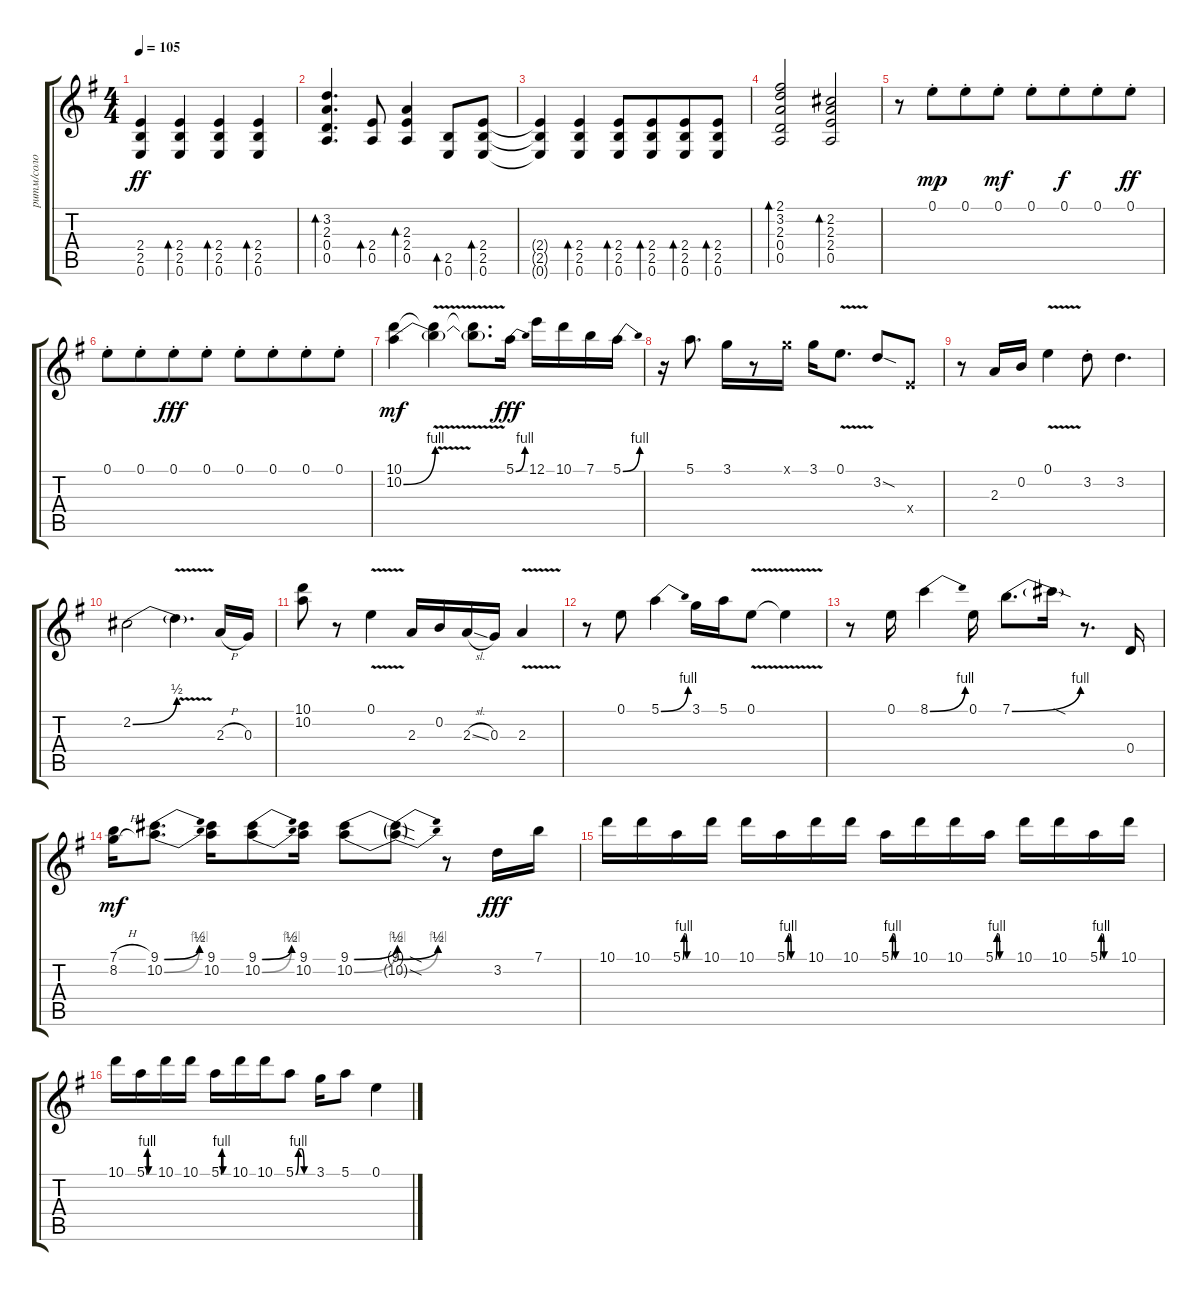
\track ("ритм/соло" "ритм/соло") {instrument overdrivenguitar}
\staff {score tabs}
\tuning (E4 B3 G3 D3 A2 E2) {hide}
\ts (4 4)
\tempo 105
\clef g2
\ks eminor
(2.4{t} 2.5{t} 0.6{t}).4{dy ff} (2.4 2.5 0.6).4{bd 60} (2.4 2.5 0.6).4{bd 60} (2.4 2.5 0.6).4{bd 60} |
(3.2 2.3 0.4 0.5).4{d bd 60} (2.4 0.5).8{bd 60} (2.3 2.4 0.5).4{bd 60} (2.5 0.6).8{bd 60} (2.4 2.5 0.6).8{bd 60} |
(2.4{t} 2.5{t} 0.6{t}).4 (2.4 2.5 0.6).4{bd 60} (2.4 2.5 0.6).8{bd 60} (2.4 2.5 0.6).8{bd 60 beam merge} (2.4 2.5 0.6).8{bd 60} (2.4 2.5 0.6).8{bd 60} |
(2.1 3.2 2.3 0.4 0.5).2{bd 60} (2.2 2.3 2.4 0.5).2{bd 60} |
r.8{volume 16} 0.1{st}.8{dy mp beam merge} 0.1{st}.8 0.1{st}.8{dy mf} 0.1{st}.8 0.1{st}.8{dy f beam merge} 0.1{st}.8 0.1{st}.8{dy ff} |
0.1{st}.8 0.1{st}.8{beam merge} 0.1{st}.8{dy fff} 0.1{st}.8 0.1{st}.8 0.1{st}.8{beam merge} 0.1{st}.8 0.1{st}.8 |
(10.1 10.2{be (bend 0 0 60 4)}).4{dy mf} (10.1{v t} 10.2{v t}).4 (10.1{t} 10.2{t}).8{d} 5.1{be (bend 0 0 60 4)}.16{dy fff} 12.1.16 10.1.16 7.1.16 5.1{be (bend 0 0 60 4)}.16 |
r.16 5.1.8{d} 3.1.16 r.8 3.1{x}.16 3.1.16 0.1{v}.8{d} 3.2{sod}.8 2.4{x}.8 |
r.8 2.3.16 0.2.16 0.1{v}.4 3.2{st}.8 3.2.4{d} |
2.2{be (bend 0 0 60 2)}.2 2.2{v t}.4{d} 2.3{h}.16 0.3.16 |
(10.1 10.2).8 r.8 0.1{v}.4 2.3.16 0.2.16 2.3{sl}.16 0.3.16 2.3{v}.4 |
r.8 0.1.8 5.1{be (bend 0 0 60 4)}.4 3.1.16 5.1.16 0.1{v}.8 0.1{t}.4 |
r.8 0.1.16 8.1{be (bend 0 0 60 4)}.4 0.1.16 7.1{be (bend 0 0 60 4)}.8{d} 7.1{sod t}.16 r.8{d} 0.4.16 |
(7.1{h} 8.2{h}).16{dy mf} (9.1{be (bend 0 0 60 2)} 10.2{be (bend 0 0 60 4)}).8{d} (9.1 10.2).16 (9.1{be (bend 0 0 60 2)} 10.2{be (bend 0 0 60 4)}).8 (9.1 10.2).16 (9.1{be (bend 0 0 60 2)} 10.2{be (bend 0 0 60 4)}).8 (9.1{be (bend 0 0 60 2) sod t} 10.2{be (bend 0 0 60 4) sod t}).8 r.8 3.2.16{dy fff} 7.1.16 |
10.1.16 10.1.16 5.1{be (custom 0 0 5 4 10 4 15 0 17 0 19 0 30 0 60 0)}.16 10.1.16 10.1.16 5.1{be (custom 0 0 5 4 10 4 15 0 17 0 19 0 30 0 60 0)}.16 10.1.16 10.1.16 5.1{be (custom 0 0 5 4 10 4 15 0 17 0 19 0 30 0 60 0)}.16 10.1.16 10.1.16 5.1{be (custom 0 0 5 4 10 4 15 0 17 0 19 0 30 0 60 0)}.16 10.1.16 10.1.16 5.1{be (custom 0 0 5 4 10 4 15 0 17 0 19 0 30 0 60 0)}.16 10.1.16 |
10.1.16 5.1{be (custom 0 0 5 4 10 4 15 0 17 0 19 0 30 0 60 0)}.16 10.1.16 10.1.16 5.1{be (custom 0 0 5 4 10 4 15 0 17 0 19 0 30 0 60 0)}.16 10.1.16 10.1.16 5.1{be (custom 0 0 10 4 20 4 30 0 60 0)}.8 3.1.16 5.1.8 0.1.4
